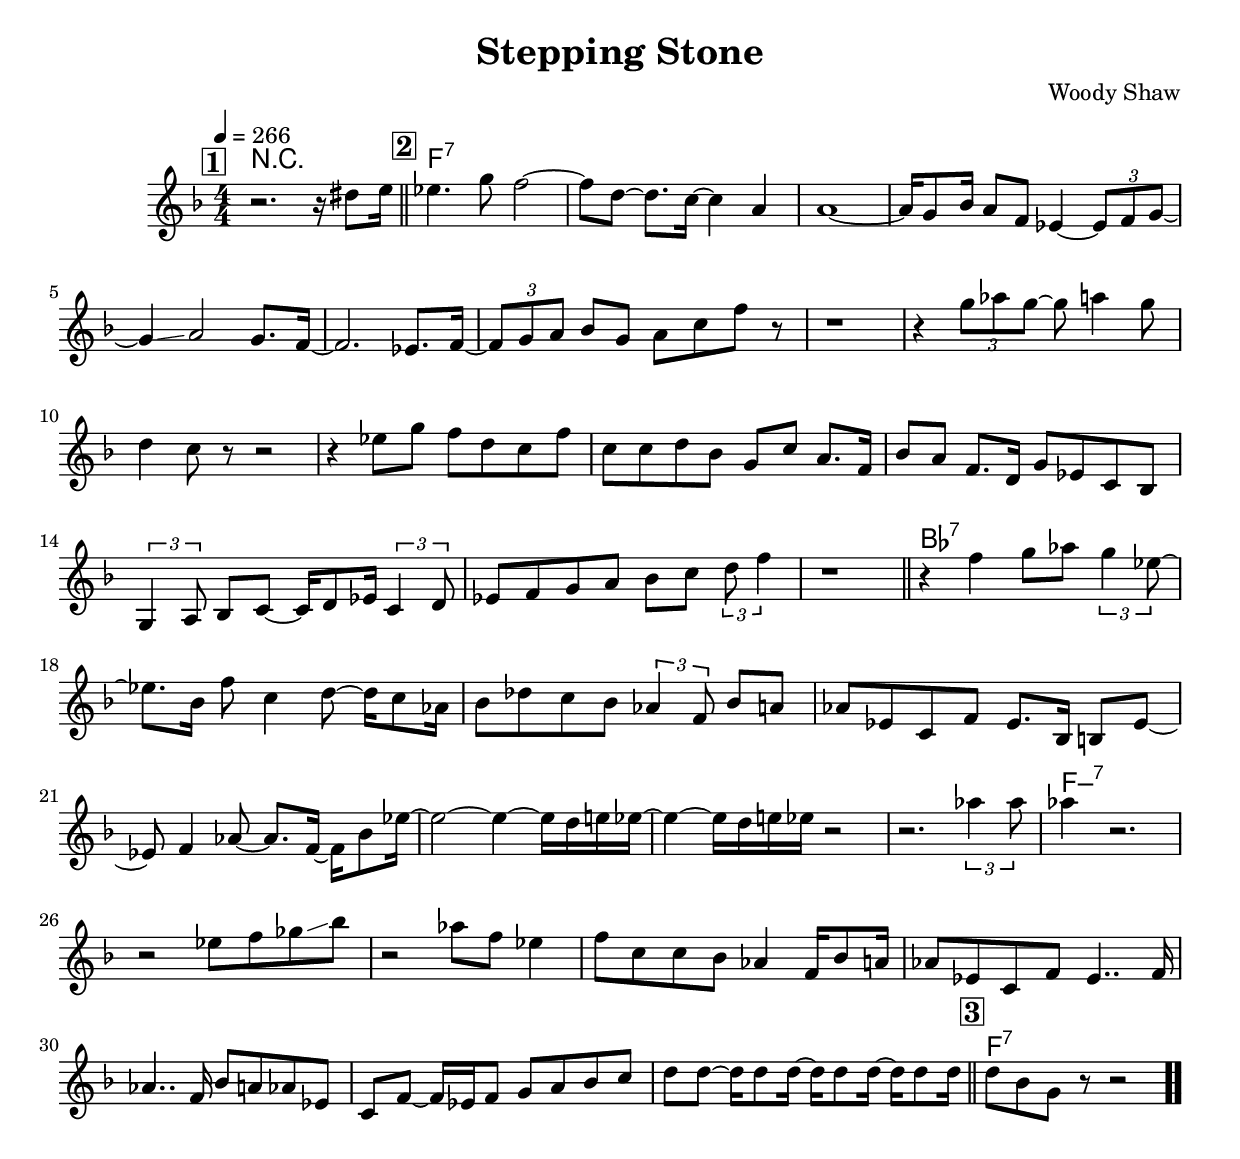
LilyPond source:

\version "2.13.2"

#(ly:set-option 'point-and-click #f)

\header {
  title = "Stepping Stone"
  composer = "Woody Shaw"
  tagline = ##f
}
global =
{
    \override Staff.TimeSignature #'style = #'()
    \time 4/4
    \clef "treble"
    \key f \major
    \override Rest #'direction = #'0
    \override MultiMeasureRest #'staff-position = #0
}
\score
{
<<
    \transpose c' c'

    \new ChordNames { \chords {
      \set majorSevenSymbol = \markup { "maj7" }
      \set minorChordModifier = \markup { \char ##x2013 }
      | r1 
      | f1:7 | s1 | s1 | s1 | s1 | s1 | s1 | s1 
      | s1 | s1 | s1 | s1 | s1 | s1 | s1 | s1 
      | bes1:7 | s1 | s1 | s1 | s1 | s1 | s1 | s1 
      | f1:min7 | s1 | s1 | s1 | s1 | s1 | s1 | s1 
      | f1:7|
      }
      }

    \new Staff
    <<
    \transpose c' c'

    {
      \global
  		%\override Score.MetronomeMark #'transparent = ##t
  		%\override Score.MetronomeMark #'stencil = ##f
  		
  		\override HorizontalBracket #'direction = #UP
  		\override HorizontalBracket #'bracket-flare = #'(0 . 0)
  		
  		\override TextSpanner #'dash-fraction = #1.0
  		\override TextSpanner #'bound-details #'left #'text = \markup{ \concat{\draw-line #'(0 . -1.0) \draw-line #'(1.0 . 0) }}
  		\override TextSpanner #'bound-details #'right #'text = \markup{ \concat{ \draw-line #'(1.0 . 0) \draw-line #'(0 . -1.0) }}
          \set Score.markFormatter = #format-mark-box-numbers


      \tempo 4 = 266
      \set Score.currentBarNumber = #0
     
      \bar "||" \mark \default r2. r16 dis''8 e''16 
      \bar "||" \mark \default es''4. g''8 f''2~ 
      | f''8 d''8~ d''8. c''16~ c''4 a'4 
      | a'1~ 
      | a'16 g'8 bes'16 a'8 f'8 es'4~ \tuplet 3/2 {es'8 f'8 g'8~} 
      | g'4\glissando  a'2 g'8. f'16~ 
      | f'2. es'8. f'16~ 
      | \tuplet 3/2 {f'8 g'8 a'8} bes'8 g'8 a'8 c''8 f''8 r8 
      | r1 
      | r4 \tuplet 3/2 {g''8 aes''8 g''8~} g''8 a''4 g''8 
      | d''4 c''8 r8 r2 
      | r4 es''8 g''8 f''8 d''8 c''8 f''8 
      | c''8 c''8 d''8 bes'8 g'8 c''8 a'8. f'16 
      | bes'8 a'8 f'8. d'16 g'8 es'8 c'8 bes8 
      | \tuplet 3/2 {g4 a8} bes8 c'8~ c'16 d'8 es'16 \tuplet 3/2 {c'4 d'8} 
      | es'8 f'8 g'8 a'8 bes'8 c''8 \tuplet 3/2 {d''8 f''4} 
      | r1 
      \bar "||" r4 f''4 g''8 aes''8 \tuplet 3/2 {g''4 es''8~} 
      | es''8. bes'16 f''8 c''4 d''8~ d''16 c''8 aes'16 
      | bes'8 des''8 c''8 bes'8 \tuplet 3/2 {aes'4 f'8} bes'8 a'8 
      | aes'8 es'8 c'8 f'8 es'8. bes16 b8 es'8~ 
      | es'8 f'4 aes'8~ aes'8. f'16~ f'16 bes'8 es''16~ 
      | es''2~ es''4~ es''16 d''16 e''16 es''16~ 
      | es''4~ es''16 d''16 e''16 es''16 r2 
      | r2. \tuplet 3/2 {aes''4 aes''8} 
      | aes''4 r2. 
      | r2 es''8 f''8 ges''8\glissando  bes''8 
      | r2 aes''8 f''8 es''4 
      | f''8 c''8 c''8 bes'8 aes'4 f'16 bes'8 a'16 
      | aes'8 es'8 c'8 f'8 es'4.. f'16 
      | aes'4.. f'16 bes'8 a'8 aes'8 es'8 
      | c'8 f'8~ f'16 es'16 f'8 g'8 a'8 bes'8 c''8 
      | d''8 d''8~ d''16 d''8 d''16~ d''16 d''8 d''16~ d''16 d''8 d''16 
      \bar "||" \mark \default d''8 bes'8 g'8 r8 r2\bar  ".."
    }
    >>
>>    
}
